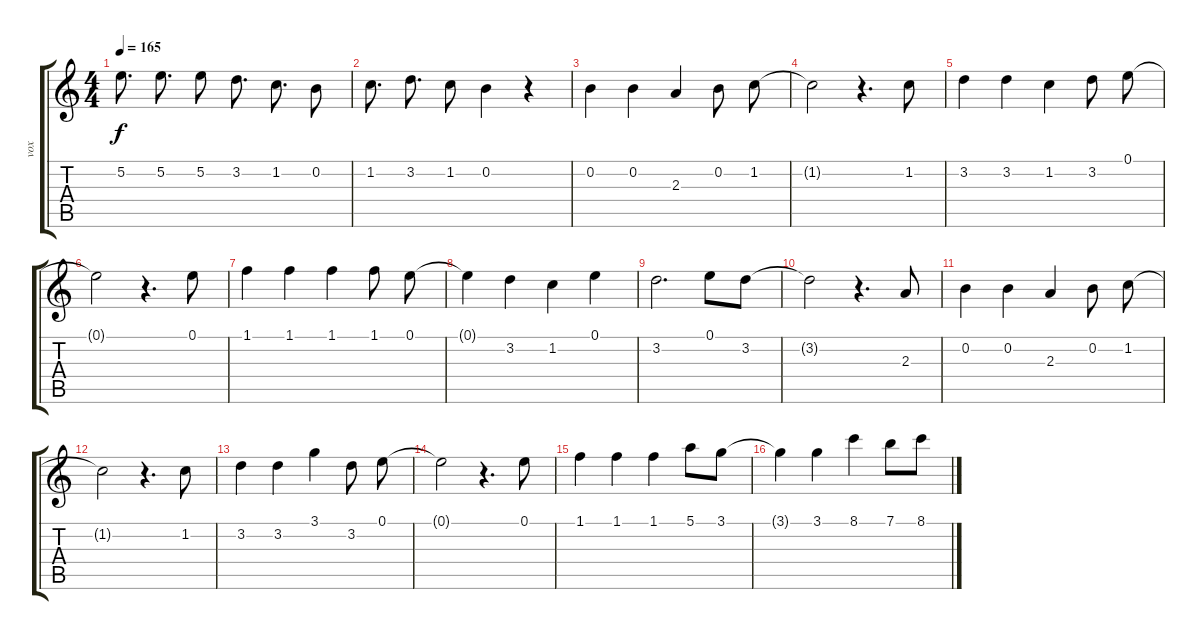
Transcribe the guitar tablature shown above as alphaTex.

\track ("vox" "vox") {instrument acousticguitarsteel}
\staff {score tabs}
\tuning (E4 B3 G3 D3 A2 E2) {hide}
\ts (4 4)
\tempo 165
\clef g2
\ks aminor
5.2.8{d dy f beam split} 5.2.8{d} 5.2.8 3.2.8{d beam split} 1.2.8{d} 0.2.8 |
1.2.8{d beam split} 3.2.8{d} 1.2.8 0.2.4 r.4 |
0.2.4 0.2.4 2.3.4 0.2.8{beam split} 1.2.8 |
1.2{t}.2 r.4{d} 1.2.8 |
3.2.4 3.2.4 1.2.4 3.2.8{beam split} 0.1.8 |
0.1{t}.2 r.4{d} 0.1.8 |
1.1.4 1.1.4 1.1.4 1.1.8{beam split} 0.1.8 |
0.1{t}.4 3.2.4 1.2.4 0.1.4 |
3.2.2{d} 0.1.8 3.2.8 |
3.2{t}.2 r.4{d} 2.3.8 |
0.2.4 0.2.4 2.3.4 0.2.8{beam split} 1.2.8 |
1.2{t}.2 r.4{d} 1.2.8 |
3.2.4 3.2.4 3.1.4 3.2.8{beam split} 0.1.8 |
0.1{t}.2 r.4{d} 0.1.8 |
1.1.4 1.1.4 1.1.4 5.1.8 3.1.8 |
3.1{t}.4 3.1.4 8.1.4 7.1.8 8.1.8
